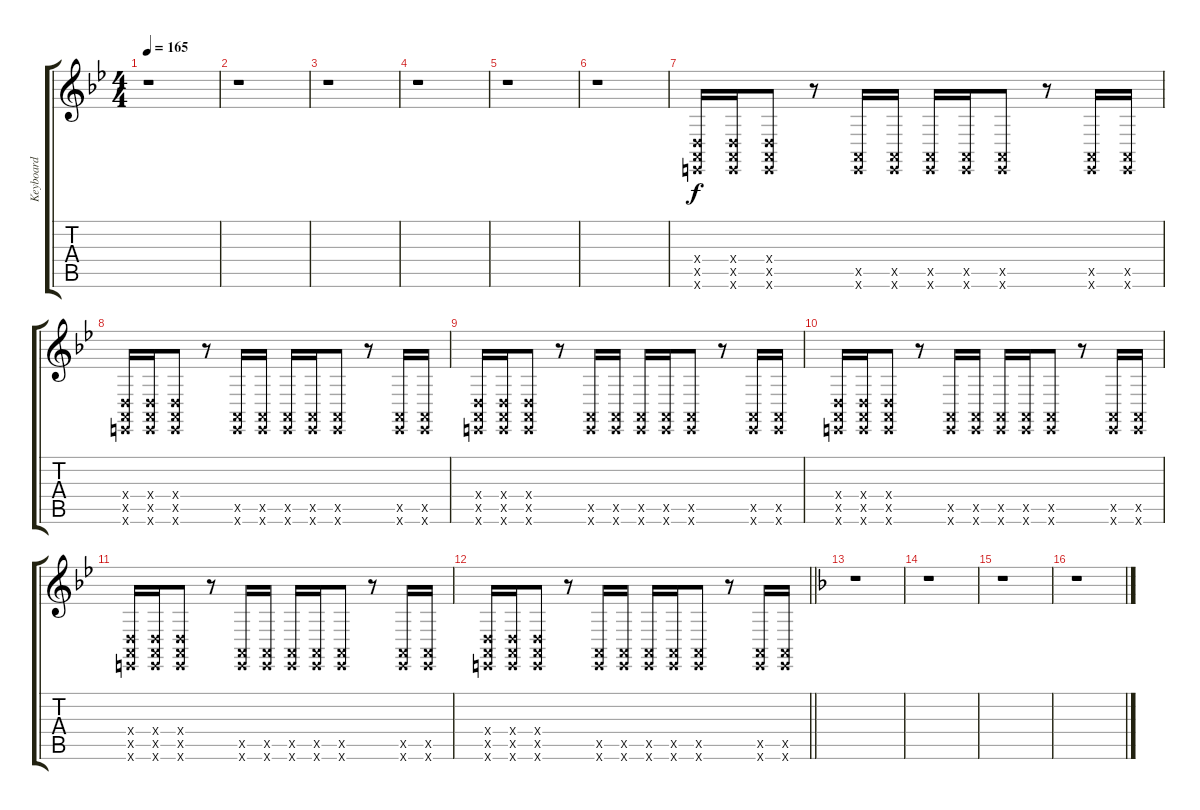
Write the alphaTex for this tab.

\track ("Keyboard" "Keyboard") {instrument pad6metallic}
\staff {score tabs}
\tuning (E4 B3 G3 D3 A2 E2) {hide}
\ts (4 4)
\tempo 165
\clef g2
\ks bb
r.1{dy f} |
r.1 |
r.1 |
r.1 |
r.1 |
r.1 |
(0.4{x} 0.5{x} 0.6{x}).16 (0.4{x} 0.5{x} 0.6{x}).16 (0.4{x} 0.5{x} 0.6{x}).8 r.8 (0.5{x} 0.6{x}).16 (0.5{x} 0.6{x}).16 (0.5{x} 0.6{x}).16 (0.5{x} 0.6{x}).16 (0.5{x} 0.6{x}).8 r.8 (0.5{x} 0.6{x}).16 (0.5{x} 0.6{x}).16 |
(0.4{x} 0.5{x} 0.6{x}).16 (0.4{x} 0.5{x} 0.6{x}).16 (0.4{x} 0.5{x} 0.6{x}).8 r.8 (0.5{x} 0.6{x}).16 (0.5{x} 0.6{x}).16 (0.5{x} 0.6{x}).16 (0.5{x} 0.6{x}).16 (0.5{x} 0.6{x}).8 r.8 (0.5{x} 0.6{x}).16 (0.5{x} 0.6{x}).16 |
(0.4{x} 0.5{x} 0.6{x}).16 (0.4{x} 0.5{x} 0.6{x}).16 (0.4{x} 0.5{x} 0.6{x}).8 r.8 (0.5{x} 0.6{x}).16 (0.5{x} 0.6{x}).16 (0.5{x} 0.6{x}).16 (0.5{x} 0.6{x}).16 (0.5{x} 0.6{x}).8 r.8 (0.5{x} 0.6{x}).16 (0.5{x} 0.6{x}).16 |
(0.4{x} 0.5{x} 0.6{x}).16 (0.4{x} 0.5{x} 0.6{x}).16 (0.4{x} 0.5{x} 0.6{x}).8 r.8 (0.5{x} 0.6{x}).16 (0.5{x} 0.6{x}).16 (0.5{x} 0.6{x}).16 (0.5{x} 0.6{x}).16 (0.5{x} 0.6{x}).8 r.8 (0.5{x} 0.6{x}).16 (0.5{x} 0.6{x}).16 |
(0.4{x} 0.5{x} 0.6{x}).16 (0.4{x} 0.5{x} 0.6{x}).16 (0.4{x} 0.5{x} 0.6{x}).8 r.8 (0.5{x} 0.6{x}).16 (0.5{x} 0.6{x}).16 (0.5{x} 0.6{x}).16 (0.5{x} 0.6{x}).16 (0.5{x} 0.6{x}).8 r.8 (0.5{x} 0.6{x}).16 (0.5{x} 0.6{x}).16 |
\barLineRight lightlight
(0.4{x} 0.5{x} 0.6{x}).16 (0.4{x} 0.5{x} 0.6{x}).16 (0.4{x} 0.5{x} 0.6{x}).8 r.8 (0.5{x} 0.6{x}).16 (0.5{x} 0.6{x}).16 (0.5{x} 0.6{x}).16 (0.5{x} 0.6{x}).16 (0.5{x} 0.6{x}).8 r.8 (0.5{x} 0.6{x}).16 (0.5{x} 0.6{x}).16 |
\ks f
r.1 |
r.1 |
r.1 |
r.1
